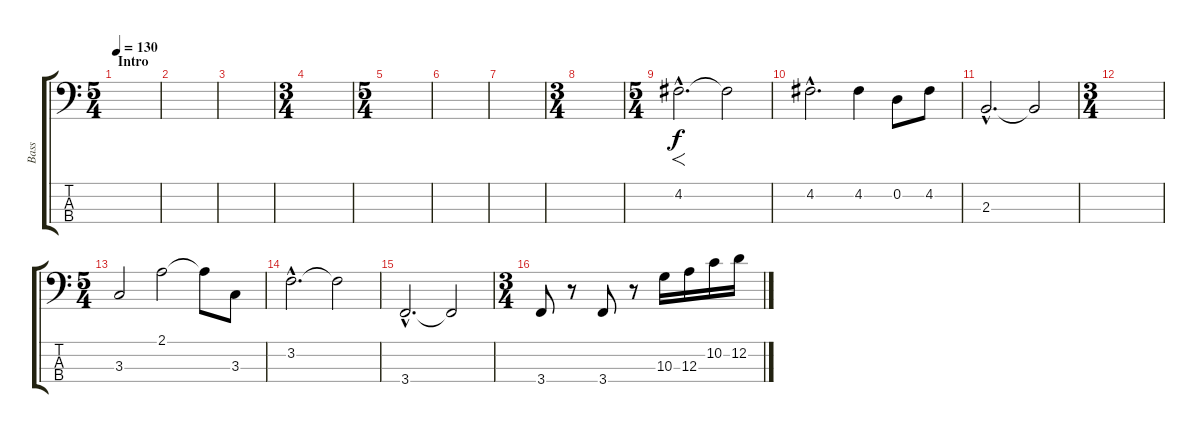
\track ("Bass" "Bass") {instrument electricbassfinger}
\staff {score tabs}
\tuning (G2 D2 A1 D1) {hide}
\ts (5 4)
\section ("" "Intro")
\tempo 130
\clef f4
\ks c
|
|
|
\ts (3 4)
|
\ts (5 4)
|
|
|
\ts (3 4)
|
\ts (5 4)
4.2{hac}.2{f d} 4.2{t}.2 |
4.2{hac}.2{d} 4.2.4 0.2.8 4.2.8 |
2.3{hac}.2{d} 2.3{t}.2 |
\ts (3 4)
|
\ts (5 4)
3.3.2 2.1.2 2.1{t}.8 3.3.8 |
3.2{hac}.2{d} 3.2{t}.2 |
3.4{hac}.2{d} 3.4{t}.2 |
\ts (3 4)
3.4.8 r.8 3.4.8 r.8 10.3.16 12.3.16 10.2.16 12.2.16
